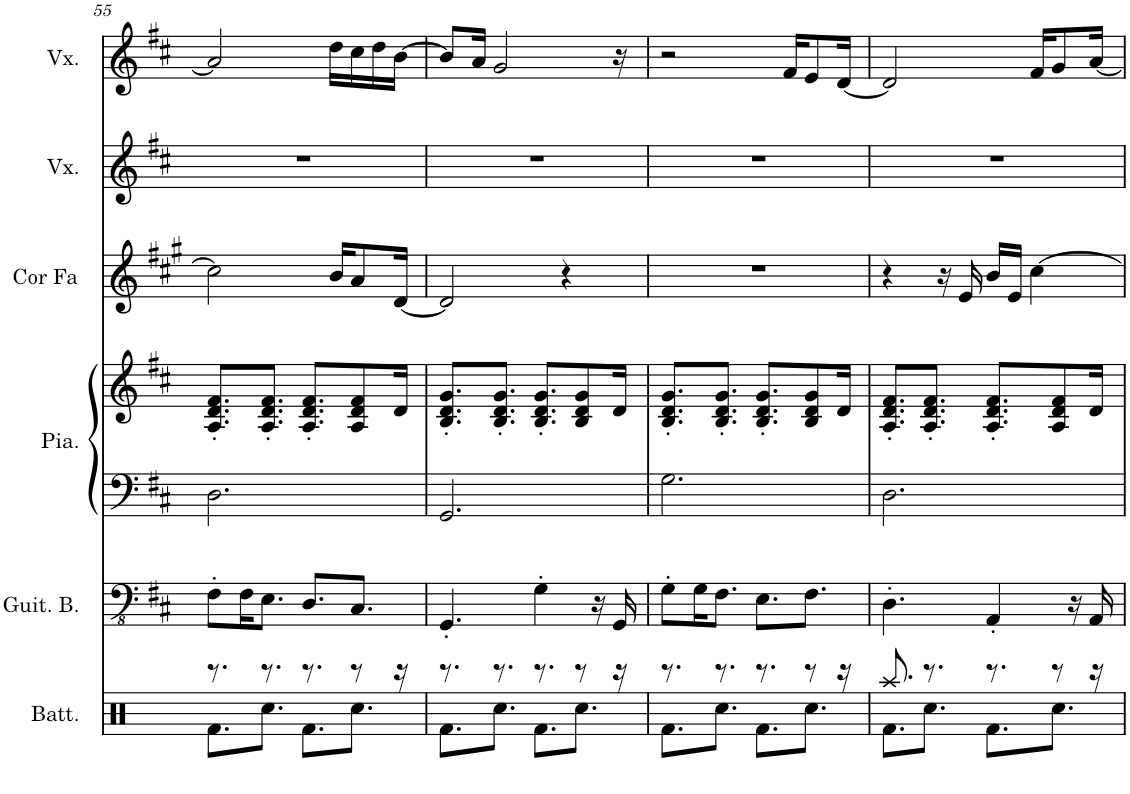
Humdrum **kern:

**kern	**kern	**kern	**kern	**kern	**kern	**kern
*part6	*part5	*part4	*part4	*part3	*part2	*part1
*staff7	*staff6	*staff5	*staff4	*staff3	*staff2	*staff1
*I"Batterie	*I"Guitare basse	*I"Piano	*	*I"Cor en Fa	*I"Voix	*I"Voix
*I'Batt.	*I'Guit. B.	*I'Pia.	*	*I'Cor Fa	*I'Vx.	*I'Vx.
!!LO:PB:g=z
*clefX	*clefFv4	*clefF4	*clefG2	*clefG2	*clefG2	*clefG2
*	*	*	*	*Trd4c7	*	*
*k[]	*k[f#c#]	*k[f#c#]	*k[f#c#]	*k[f#c#g#]	*k[f#c#]	*k[f#c#]
*M6/8	*M6/8	*M6/8	*M6/8	*M6/8	*M6/8	*M6/8
=55	=55	=55	=55	=55	=55	=55
*^	*	*	*	*	*	*
8.r	8.Rf\L	8FF#'\L	2.D\	8.A/' 8.d/' 8.f#/'L	2cc#\]	2.r	2a/]
.	.	16FF#\K	.	.	.	.	.
8.r	8.Rcc\J	8.EE\J	.	8.A/' 8.d/' 8.f#/'J	.	.	.
8.r	8.Rf\L	8.DD/L	.	8.A/' 8.d/' 8.f#/'L	.	.	.
.	.	.	.	.	16b/KL	.	16dd\LL
8r	8.Rcc\J	8.CC#/J	.	8A/ 8d/ 8f#/	8a/	.	16cc#\
.	.	.	.	.	.	.	16dd\
16r	.	.	.	16d/Jk	[16d/Jk	.	[16b\JJ
=56	=56	=56	=56	=56	=56	=56	=56
8.r	8.Rf\L	4.GGG'/	2.GG/	8.B/' 8.d/' 8.g/'L	2d/]	2.r	8b/L]
.	.	.	.	.	.	.	16a/Jk
8.r	8.Rcc\J	.	.	8.B/' 8.d/' 8.g/'J	.	.	2g/
8.r	8.Rf\L	4GG'\	.	8.B/' 8.d/' 8.g/'L	.	.	.
.	.	.	.	.	4r	.	.
8r	8.Rcc\J	.	.	8B/ 8d/ 8g/	.	.	.
.	.	16r	.	.	.	.	.
16r	.	16GGG/	.	16d/Jk	.	.	16r
=57	=57	=57	=57	=57	=57	=57	=57
8.r	8.Rf\L	8GG'\L	2.G\	8.B/' 8.d/' 8.g/'L	2.r	2.r	2r
.	.	16GG\K	.	.	.	.	.
8.r	8.Rcc\J	8.FF#\J	.	8.B/' 8.d/' 8.g/'J	.	.	.
8.r	8.Rf\L	8.EE\L	.	8.B/' 8.d/' 8.g/'L	.	.	.
.	.	.	.	.	.	.	16f#/KL
8r	8.Rcc\J	8.FF#\J	.	8B/ 8d/ 8g/	.	.	8e/
16r	.	.	.	16d/Jk	.	.	[16d/Jk
=58	=58	=58	=58	=58	=58	=58	=58
8.Raa/	8.Rf\L	4.DD'\	2.D\	8.A/' 8.d/' 8.f#/'L	4r	2.r	2d/]
8.r	8.Rcc\J	.	.	8.A/' 8.d/' 8.f#/'J	.	.	.
.	.	.	.	.	16r	.	.
.	.	.	.	.	16e/	.	.
8.r	8.Rf\L	4AAA'/	.	8.A/' 8.d/' 8.f#/'L	16b/LL	.	.
.	.	.	.	.	16e/JJ	.	.
.	.	.	.	.	[4cc#\	.	16f#/KL
8r	8.Rcc\J	.	.	8A/ 8d/ 8f#/	.	.	8g/
.	.	16r	.	.	.	.	.
16r	.	16AAA/	.	16d/Jk	.	.	[16a/Jk
*v	*v	*	*	*	*	*	*
=	=	=	=	=	=	=
*-	*-	*-	*-	*-	*-	*-
